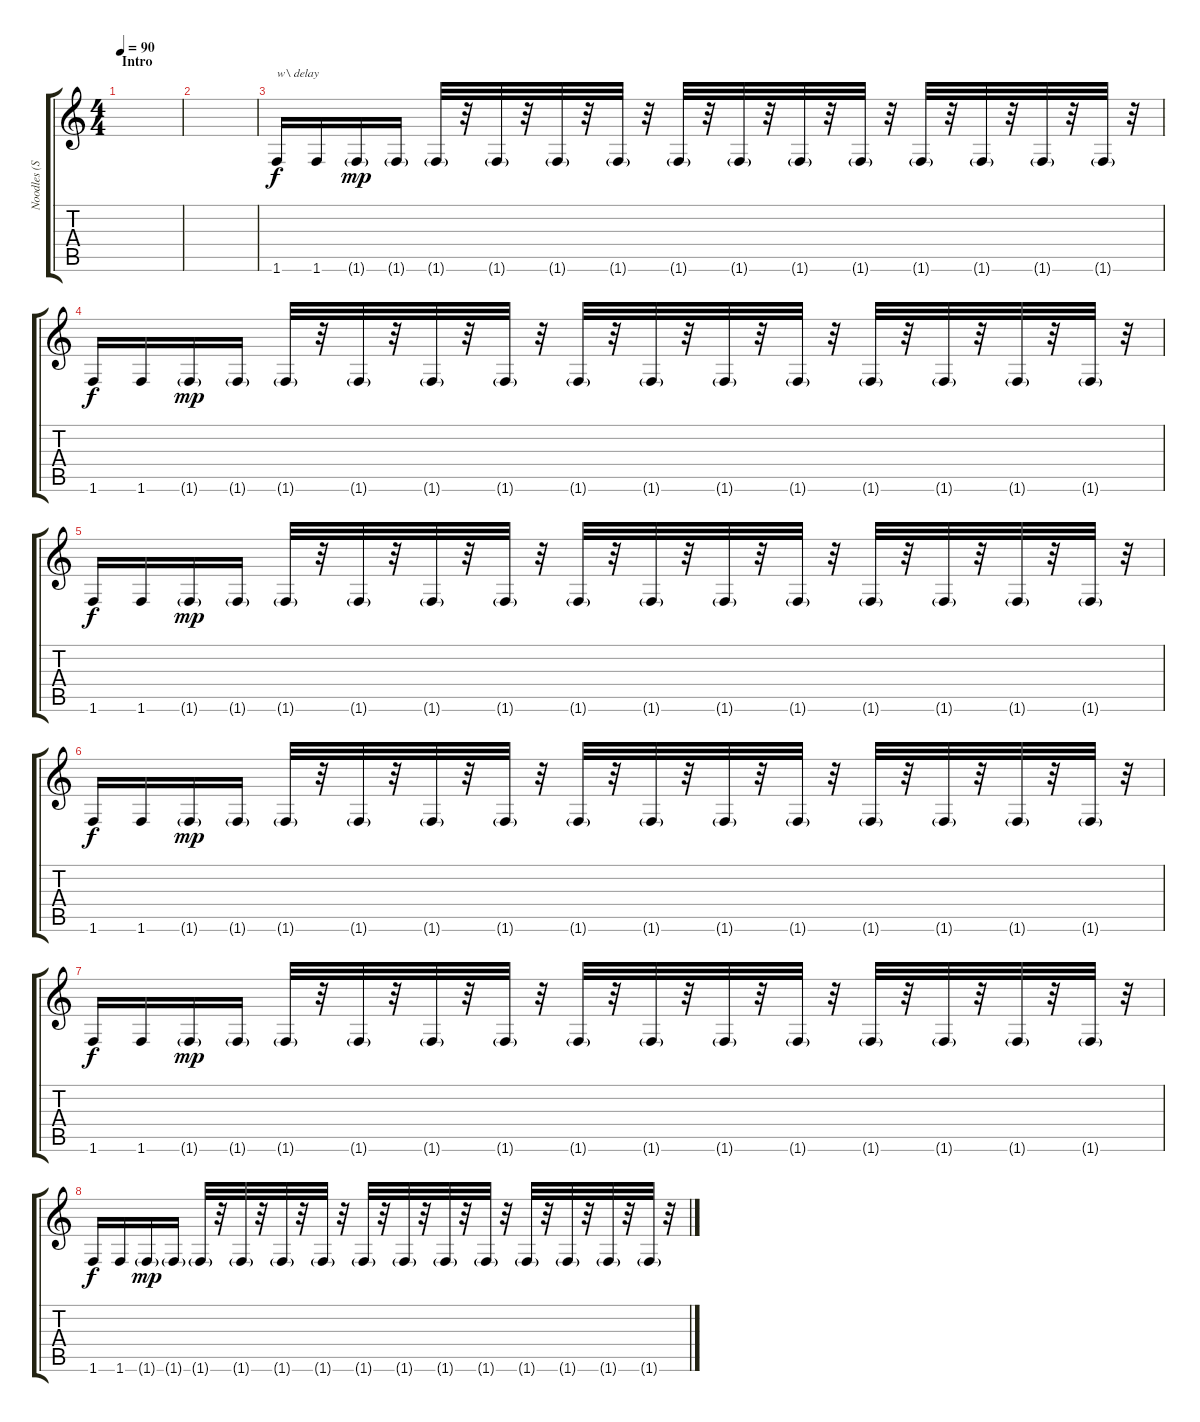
\track ("Noodles (Solo guitar)" "Noodles (S") {instrument distortionguitar}
\staff {score tabs}
\tuning (E4 B3 G3 D3 A2 E2) {hide}
\ts (4 4)
\section ("" "Intro")
\tempo 90
\clef g2
\ks c
|
|
1.6.16{txt "w\\ delay " volume 12} 1.6.16 1.6{g}.16{dy mp} 1.6{g}.16 1.6{g}.32{volume 8 balance 0} r.32 1.6{g}.32{balance 16} r.32 1.6{g}.32{volume 7 balance 0} r.32 1.6{g}.32{balance 16} r.32 1.6{g}.32{volume 6 balance 0} r.32 1.6{g}.32{balance 16} r.32 1.6{g}.32{volume 5 balance 0} r.32 1.6{g}.32{balance 16} r.32 1.6{g}.32{volume 4 balance 0} r.32 1.6{g}.32{balance 16} r.32 1.6{g}.32{balance 0} r.32 1.6{g}.32{balance 16} r.32 |
1.6.16{dy f volume 12} 1.6.16 1.6{g}.16{dy mp} 1.6{g}.16 1.6{g}.32{volume 8 balance 0} r.32 1.6{g}.32{balance 16} r.32 1.6{g}.32{volume 7 balance 0} r.32 1.6{g}.32{balance 16} r.32 1.6{g}.32{volume 6 balance 0} r.32 1.6{g}.32{balance 16} r.32 1.6{g}.32{volume 5 balance 0} r.32 1.6{g}.32{balance 16} r.32 1.6{g}.32{volume 4 balance 0} r.32 1.6{g}.32{balance 16} r.32 1.6{g}.32{balance 0} r.32 1.6{g}.32{balance 16} r.32 |
1.6.16{dy f volume 12} 1.6.16 1.6{g}.16{dy mp} 1.6{g}.16 1.6{g}.32{volume 8 balance 0} r.32 1.6{g}.32{balance 16} r.32 1.6{g}.32{volume 7 balance 0} r.32 1.6{g}.32{balance 16} r.32 1.6{g}.32{volume 6 balance 0} r.32 1.6{g}.32{balance 16} r.32 1.6{g}.32{volume 5 balance 0} r.32 1.6{g}.32{balance 16} r.32 1.6{g}.32{volume 4 balance 0} r.32 1.6{g}.32{balance 16} r.32 1.6{g}.32{balance 0} r.32 1.6{g}.32{balance 16} r.32 |
1.6.16{dy f volume 12} 1.6.16 1.6{g}.16{dy mp} 1.6{g}.16 1.6{g}.32{volume 8 balance 0} r.32 1.6{g}.32{balance 16} r.32 1.6{g}.32{volume 7 balance 0} r.32 1.6{g}.32{balance 16} r.32 1.6{g}.32{volume 6 balance 0} r.32 1.6{g}.32{balance 16} r.32 1.6{g}.32{volume 5 balance 0} r.32 1.6{g}.32{balance 16} r.32 1.6{g}.32{volume 4 balance 0} r.32 1.6{g}.32{balance 16} r.32 1.6{g}.32{balance 0} r.32 1.6{g}.32{balance 16} r.32 |
1.6.16{dy f volume 12} 1.6.16 1.6{g}.16{dy mp} 1.6{g}.16 1.6{g}.32{volume 8 balance 0} r.32 1.6{g}.32{balance 16} r.32 1.6{g}.32{volume 7 balance 0} r.32 1.6{g}.32{balance 16} r.32 1.6{g}.32{volume 6 balance 0} r.32 1.6{g}.32{balance 16} r.32 1.6{g}.32{volume 5 balance 0} r.32 1.6{g}.32{balance 16} r.32 1.6{g}.32{volume 4 balance 0} r.32 1.6{g}.32{balance 16} r.32 1.6{g}.32{balance 0} r.32 1.6{g}.32{balance 16} r.32 |
1.6.16{dy f volume 12} 1.6.16 1.6{g}.16{dy mp} 1.6{g}.16 1.6{g}.32{volume 8 balance 0} r.32 1.6{g}.32{balance 16} r.32 1.6{g}.32{volume 7 balance 0} r.32 1.6{g}.32{balance 16} r.32 1.6{g}.32{volume 6 balance 0} r.32 1.6{g}.32{balance 16} r.32 1.6{g}.32{volume 5 balance 0} r.32 1.6{g}.32{balance 16} r.32 1.6{g}.32{volume 4 balance 0} r.32 1.6{g}.32{balance 16} r.32 1.6{g}.32{balance 0} r.32 1.6{g}.32{balance 16} r.32
